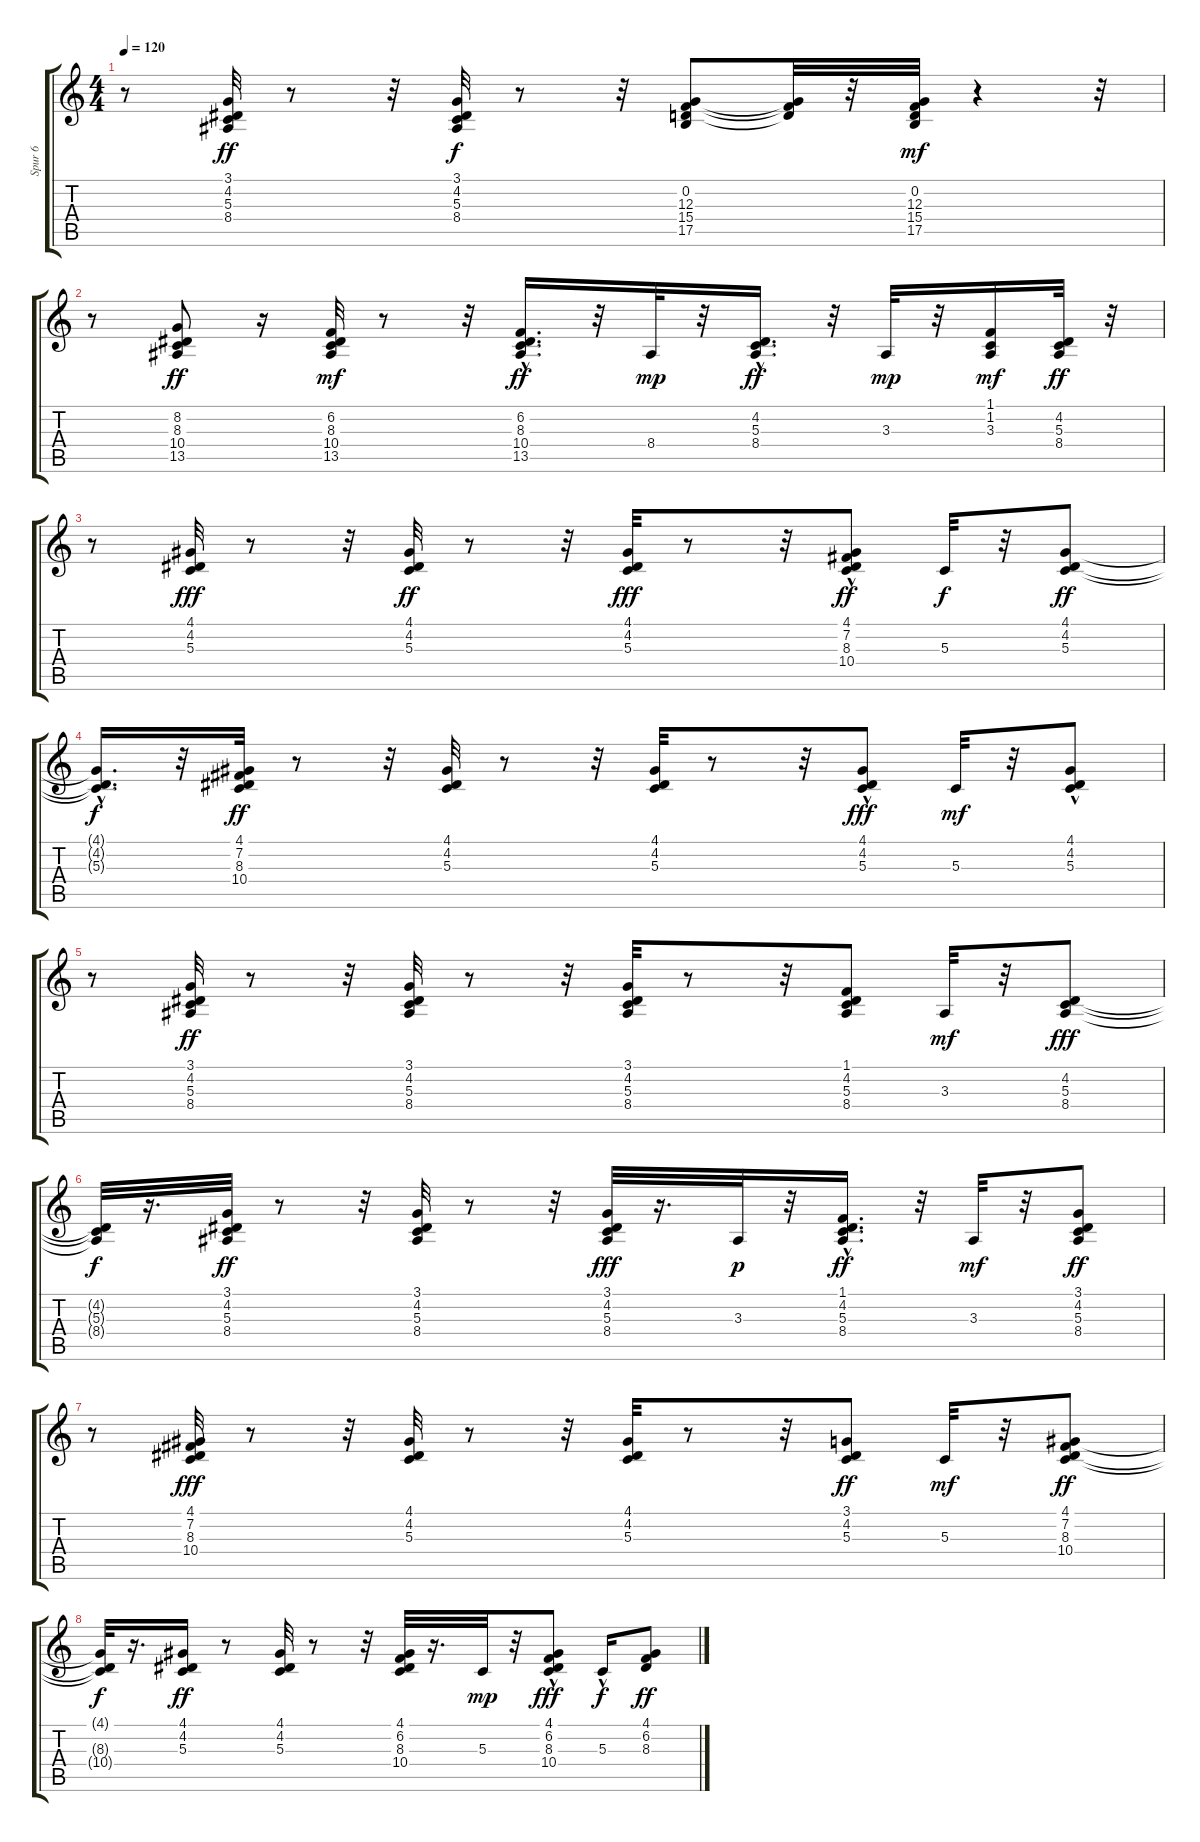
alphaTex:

\track ("Spur 6" "Spur 6") {instrument electricgrandpiano}
\staff {score tabs}
\tuning (E4 B3 G3 D3 A2 E2) {hide}
\ts (4 4)
\tempo 120
\clef g2
\ks c
r.8{dy f} (3.1 4.2 5.3 8.4).32{dy ff} r.8 r.32 (3.1 4.2 5.3 8.4).32{dy f} r.8 r.32 (0.2 12.3 15.4 17.5).8 (12.3{t} 15.4{t} 17.5{t}).32 r.32 (0.2 12.3 15.4 17.5).32{dy mf} r.4 r.32 |
r.8 (8.2 8.3 10.4 13.5).8{dy ff} r.16 (6.2 8.3 10.4 13.5).32{dy mf} r.8 r.32 (6.2{hac} 8.3{hac} 10.4{hac} 13.5).16{d dy ff} r.32 8.4.32{dy mp} r.32 (4.2{hac} 5.3{hac} 8.4{hac}).16{d dy ff} r.32 3.3.32{dy mp} r.32 (1.1 1.2 3.3).16{dy mf} (4.2 5.3 8.4).32{dy ff} r.32 |
r.8 (4.1 4.2 5.3).32{dy fff} r.8 r.32 (4.1 4.2 5.3).32{dy ff} r.8 r.32 (4.1 4.2 5.3).32{dy fff} r.8 r.32 (4.1 7.2 8.3 10.4{hac}).8{dy ff} 5.3.32{dy f} r.32 (4.1 4.2 5.3).8{dy ff} |
(4.1{t} 4.2{hac t} 5.3{hac t}).16{d dy f} r.32 (4.1 7.2 8.3 10.4).32{dy ff} r.8 r.32 (4.1 4.2 5.3).32 r.8 r.32 (4.1 4.2 5.3).32 r.8 r.32 (4.1 4.2 5.3{hac}).8{dy fff} 5.3.32{dy mf} r.32 (4.1 4.2{hac} 5.3).8 |
r.8 (3.1 4.2 5.3 8.4).32{dy ff} r.8 r.32 (3.1 4.2 5.3 8.4).32 r.8 r.32 (3.1 4.2 5.3 8.4).32 r.8 r.32 (1.1 4.2 5.3 8.4).8 3.3.32{dy mf} r.32 (4.2 5.3 8.4).8{dy fff} |
(4.2{t} 5.3{t} 8.4{t}).32{dy f} r.16{d} (3.1 4.2 5.3 8.4).32{dy ff} r.8 r.32 (3.1 4.2 5.3 8.4).32 r.8 r.32 (3.1 4.2 5.3 8.4).32{dy fff} r.16{d} 3.3.32{dy p} r.32 (1.1{hac} 4.2{hac} 5.3{hac} 8.4).16{d dy ff} r.32 3.3.32{dy mf} r.32 (3.1 4.2 5.3 8.4).8{dy ff} |
r.8 (4.1 7.2 8.3 10.4).32{dy fff} r.8 r.32 (4.1 4.2 5.3).32 r.8 r.32 (4.1 4.2 5.3).32 r.8 r.32 (3.1 4.2 5.3).8{dy ff} 5.3.32{dy mf} r.32 (4.1 7.2 8.3 10.4).8{dy ff} |
(4.1{t} 8.3{t} 10.4{t}).32{dy f} r.16{d} (4.1 4.2 5.3).16{dy ff} r.8 (4.1 4.2 5.3).32 r.8 r.32 (4.1 6.2 8.3 10.4).32 r.16{d} 5.3.32{dy mp} r.32 (4.1 6.2{hac} 8.3 10.4).8{dy fff} 5.3{hac}.16{dy f} (4.1 6.2 8.3).8{dy ff}
